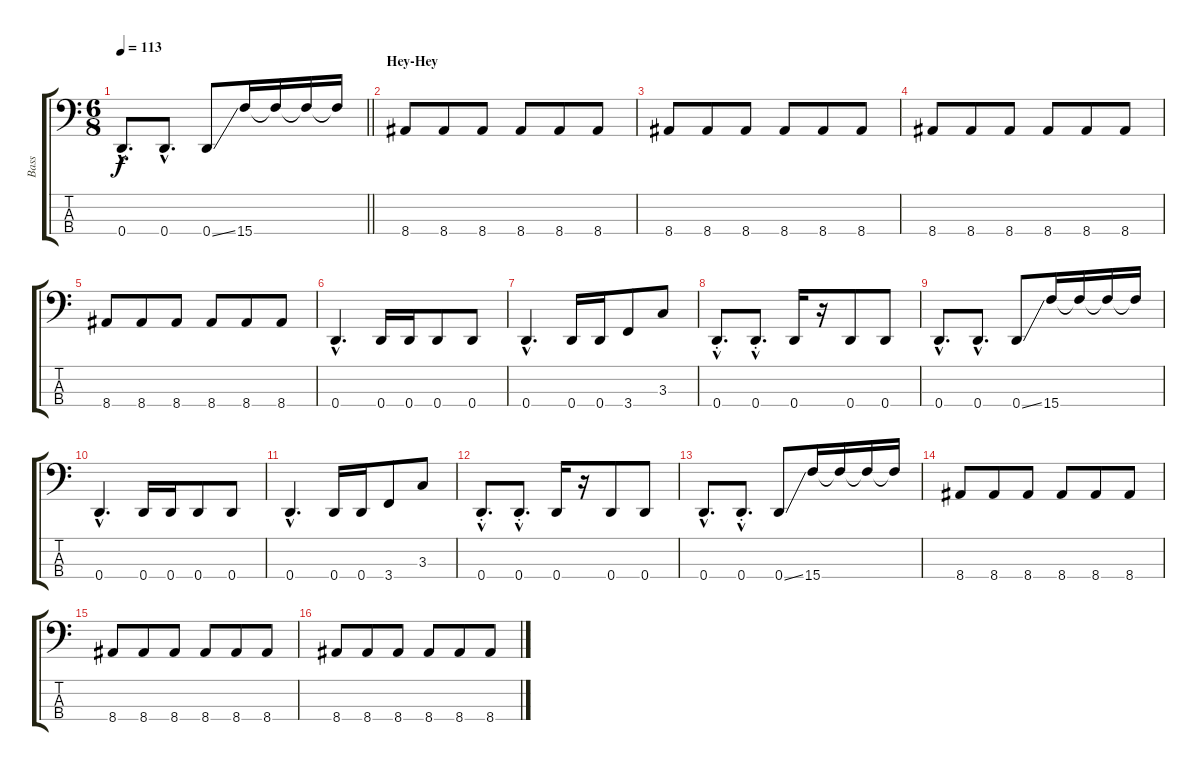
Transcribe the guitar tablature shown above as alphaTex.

\track ("Bass" "Bass") {instrument electricbasspick}
\staff {score tabs}
\tuning (G2 D2 A1 D1) {hide}
\ts (6 8)
\tempo 113
\clef f4
\barLineRight lightlight
\ks c
0.4{hac}.8{d dy f} 0.4{hac}.8{d} 0.4{ss}.8 15.4.16 15.4{t}.16 15.4{t}.16 15.4{t}.16 |
\section ("" "Hey-Hey")
8.4.8 8.4.8 8.4.8 8.4.8 8.4.8 8.4.8 |
8.4.8 8.4.8 8.4.8 8.4.8 8.4.8 8.4.8 |
8.4.8 8.4.8 8.4.8 8.4.8 8.4.8 8.4.8 |
8.4.8 8.4.8 8.4.8 8.4.8 8.4.8 8.4.8 |
0.4{hac}.4{d} 0.4.16 0.4.16 0.4.8 0.4.8 |
0.4{hac}.4{d} 0.4.16 0.4.16 3.4.8 3.3.8 |
0.4{hac st}.8{d} 0.4{hac st}.8{d} 0.4.16 r.16 0.4.8 0.4.8 |
0.4{hac}.8{d} 0.4{hac}.8{d} 0.4{ss}.8 15.4.16 15.4{t}.16 15.4{t}.16 15.4{t}.16 |
0.4{hac}.4{d} 0.4.16 0.4.16 0.4.8 0.4.8 |
0.4{hac}.4{d} 0.4.16 0.4.16 3.4.8 3.3.8 |
0.4{hac st}.8{d} 0.4{hac st}.8{d} 0.4.16 r.16 0.4.8 0.4.8 |
0.4{hac}.8{d} 0.4{hac st}.8{d} 0.4{ss}.8 15.4.16 15.4{t}.16 15.4{t}.16 15.4{t}.16 |
8.4.8 8.4.8 8.4.8 8.4.8 8.4.8 8.4.8 |
8.4.8 8.4.8 8.4.8 8.4.8 8.4.8 8.4.8 |
8.4.8 8.4.8 8.4.8 8.4.8 8.4.8 8.4.8
